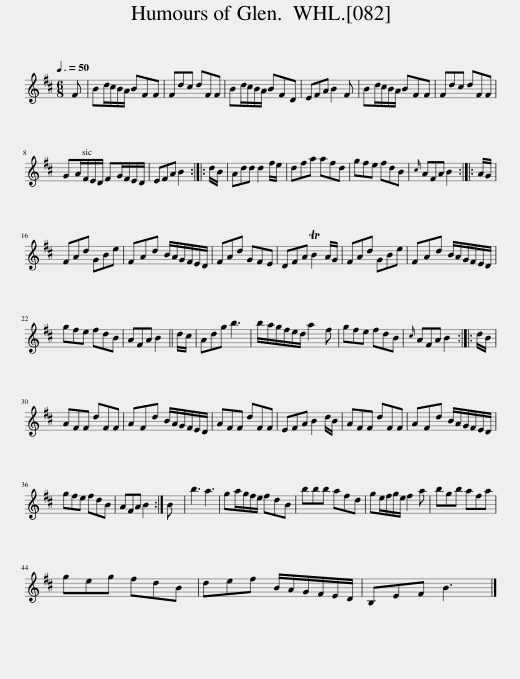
X:1
L:1/8
Q:3/8=50
M:6/8
I:linebreak $
K:Bmin
V:1 treble
V:1
 F | Bd/c/B/A/ BFF | Fdc dFF | Bd/c/B/A/ BFD | EFA B2 F | %5
 Bd/c/B/A/ BFF | Fdc dFF |$ GA/F/E/D/ FG/F/E/D/ | EFA B2 :: d/B/ | %10
 Add d2 f/e/ | dfa afd | gfe fdB |{c} AFA B2 :: A/G/ |$ %15
 FAd GBe | FAd B/A/G/F/E/D/ | FAd GFE | DFA TB2 A/G/ | FAd GBe | %20
 FAd B/A/G/F/E/D/ |$ gfe fdB | AFA B2 || d/c/ | Adg b3 | %25
 b/a/g/f/e/d/ a2 f | gfe fdB |{c} AFA B2 :: d/B/ |$ AFF dFF | %30
 AFd B/A/G/F/E/D/ | AFF dFF | EFA B2 d/B/ | AFF dFF | AFd B/A/G/F/E/D/ |$ %35
 gfe fdB | AFA B2 :| B | b3 a3 | ga/g/f/e/ fdB | %40
 bbb afd | ge/f/g/e/ f2 a | bgb afa |$ geg fdB | def B/A/G/F/E/D/ | %45
 B,EF B3 |] %46
